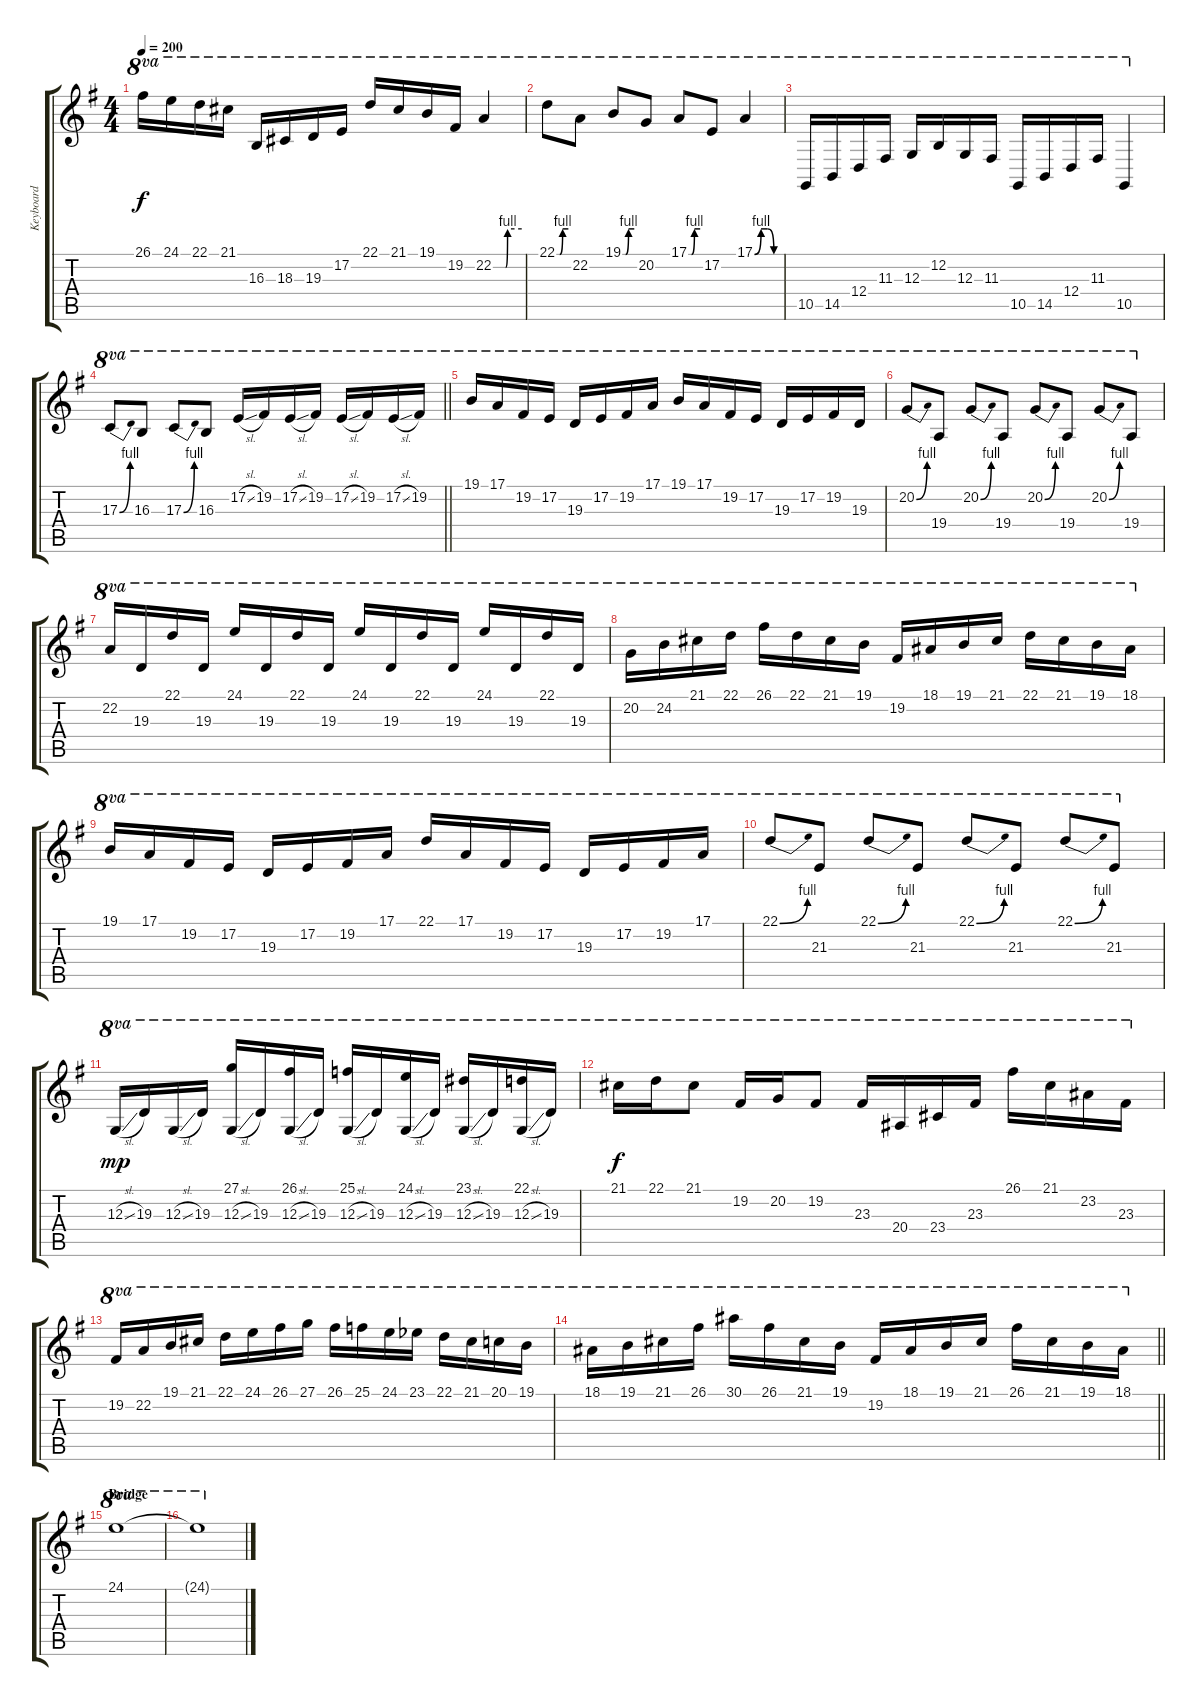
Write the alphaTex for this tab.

\track ("Keyboard" "Keyboard") {instrument lead1square}
\staff {score tabs}
\tuning (E4 B3 G3 D3 A2 E2) {hide}
\ts (4 4)
\tempo 200
\clef g2
\ks g
26.1.16{ot 8va dy f} 24.1.16{ot 8va} 22.1.16{ot 8va} 21.1.16{ot 8va} 16.3.16{ot 8va} 18.3.16{ot 8va} 19.3.16{ot 8va} 17.2.16{ot 8va} 22.1.16{ot 8va} 21.1.16{ot 8va} 19.1.16{ot 8va} 19.2.16{ot 8va} 22.2{be (custom 0 0 26 0 30 4 60 4)}.4{ot 8va} |
22.1{be (custom 0 0 15 0 30 4 60 4)}.8{ot 8va} 22.2.8{ot 8va} 19.1{be (custom 0 0 15 0 30 4 60 4)}.8{ot 8va} 20.2.8{ot 8va} 17.1{be (custom 0 0 15 0 30 4 60 4)}.8{ot 8va} 17.2.8{ot 8va} 17.1{be (custom 0 0 15 4 30 4 45 0 60 0)}.4{ot 8va} |
10.5.16{ot 8va} 14.5.16{ot 8va} 12.4.16{ot 8va} 11.3.16{ot 8va} 12.3.16{ot 8va} 12.2.16{ot 8va} 12.3.16{ot 8va} 11.3.16{ot 8va} 10.5.16{ot 8va} 14.5.16{ot 8va} 12.4.16{ot 8va} 11.3.16{ot 8va} 10.5.4{ot 8va} |
\barLineRight lightlight
17.3{be (bend 0 0 60 4)}.8{ot 8va} 16.3.8{ot 8va} 17.3{be (bend 0 0 60 4)}.8{ot 8va} 16.3.8{ot 8va} 17.2{sl}.16{ot 8va} 19.2.16{ot 8va} 17.2{sl}.16{ot 8va} 19.2.16{ot 8va} 17.2{sl}.16{ot 8va} 19.2.16{ot 8va} 17.2{sl}.16{ot 8va} 19.2.16{ot 8va} |
\section ("" "")
19.1.16{ot 8va} 17.1.16{ot 8va} 19.2.16{ot 8va} 17.2.16{ot 8va} 19.3.16{ot 8va} 17.2.16{ot 8va} 19.2.16{ot 8va} 17.1.16{ot 8va} 19.1.16{ot 8va} 17.1.16{ot 8va} 19.2.16{ot 8va} 17.2.16{ot 8va} 19.3.16{ot 8va} 17.2.16{ot 8va} 19.2.16{ot 8va} 19.3.16{ot 8va} |
20.2{be (bend 0 0 60 4)}.8{ot 8va} 19.4.8{ot 8va} 20.2{be (bend 0 0 60 4)}.8{ot 8va} 19.4.8{ot 8va} 20.2{be (bend 0 0 60 4)}.8{ot 8va} 19.4.8{ot 8va} 20.2{be (bend 0 0 60 4)}.8{ot 8va} 19.4.8{ot 8va} |
22.2.16{ot 8va} 19.3.16{ot 8va} 22.1.16{ot 8va} 19.3.16{ot 8va} 24.1.16{ot 8va} 19.3.16{ot 8va} 22.1.16{ot 8va} 19.3.16{ot 8va} 24.1.16{ot 8va} 19.3.16{ot 8va} 22.1.16{ot 8va} 19.3.16{ot 8va} 24.1.16{ot 8va} 19.3.16{ot 8va} 22.1.16{ot 8va} 19.3.16{ot 8va} |
20.2.16{ot 8va} 24.2.16{ot 8va} 21.1.16{ot 8va} 22.1.16{ot 8va} 26.1.16{ot 8va} 22.1.16{ot 8va} 21.1.16{ot 8va} 19.1.16{ot 8va} 19.2.16{ot 8va} 18.1.16{ot 8va} 19.1.16{ot 8va} 21.1.16{ot 8va} 22.1.16{ot 8va} 21.1.16{ot 8va} 19.1.16{ot 8va} 18.1.16{ot 8va} |
19.1.16{ot 8va} 17.1.16{ot 8va} 19.2.16{ot 8va} 17.2.16{ot 8va} 19.3.16{ot 8va} 17.2.16{ot 8va} 19.2.16{ot 8va} 17.1.16{ot 8va} 22.1.16{ot 8va} 17.1.16{ot 8va} 19.2.16{ot 8va} 17.2.16{ot 8va} 19.3.16{ot 8va} 17.2.16{ot 8va} 19.2.16{ot 8va} 17.1.16{ot 8va} |
22.1{be (bend 0 0 60 4)}.8{ot 8va} 21.3.8{ot 8va} 22.1{be (bend 0 0 60 4)}.8{ot 8va} 21.3.8{ot 8va} 22.1{be (bend 0 0 60 4)}.8{ot 8va} 21.3.8{ot 8va} 22.1{be (bend 0 0 60 4)}.8{ot 8va} 21.3.8{ot 8va} |
12.3{sl}.16{ot 8va dy mp} 19.3.16{ot 8va} 12.3{sl}.16{ot 8va} 19.3.16{ot 8va} (27.1 12.3{sl}).16{ot 8va} 19.3.16{ot 8va} (26.1 12.3{sl}).16{ot 8va} 19.3.16{ot 8va} (25.1 12.3{sl}).16{ot 8va} 19.3.16{ot 8va} (24.1 12.3{sl}).16{ot 8va} 19.3.16{ot 8va} (23.1 12.3{sl}).16{ot 8va} 19.3.16{ot 8va} (22.1 12.3{sl}).16{ot 8va} 19.3.16{ot 8va} |
21.1.16{ot 8va dy f} 22.1.16{ot 8va} 21.1.8{ot 8va} 19.2.16{ot 8va} 20.2.16{ot 8va} 19.2.8{ot 8va} 23.3.16{ot 8va} 20.4.16{ot 8va} 23.4.16{ot 8va} 23.3.16{ot 8va} 26.1.16{ot 8va} 21.1.16{ot 8va} 23.2.16{ot 8va} 23.3.16{ot 8va} |
19.2.16{ot 8va} 22.2.16{ot 8va} 19.1.16{ot 8va} 21.1.16{ot 8va} 22.1.16{ot 8va} 24.1.16{ot 8va} 26.1.16{ot 8va} 27.1.16{ot 8va} 26.1.16{ot 8va} 25.1.16{ot 8va} 24.1.16{ot 8va} 23.1{acc b}.16{ot 8va} 22.1.16{ot 8va} 21.1.16{ot 8va} 20.1.16{ot 8va} 19.1.16{ot 8va} |
\barLineRight lightlight
18.1.16{ot 8va} 19.1.16{ot 8va} 21.1.16{ot 8va} 26.1.16{ot 8va} 30.1.16{ot 8va} 26.1.16{ot 8va} 21.1.16{ot 8va} 19.1.16{ot 8va} 19.2.16{ot 8va} 18.1.16{ot 8va} 19.1.16{ot 8va} 21.1.16{ot 8va} 26.1.16{ot 8va} 21.1.16{ot 8va} 19.1.16{ot 8va} 18.1.16{ot 8va} |
\section ("" "Bridge")
24.1.1{ot 8va volume 0} |
24.1{t}.1{ot 8va}
